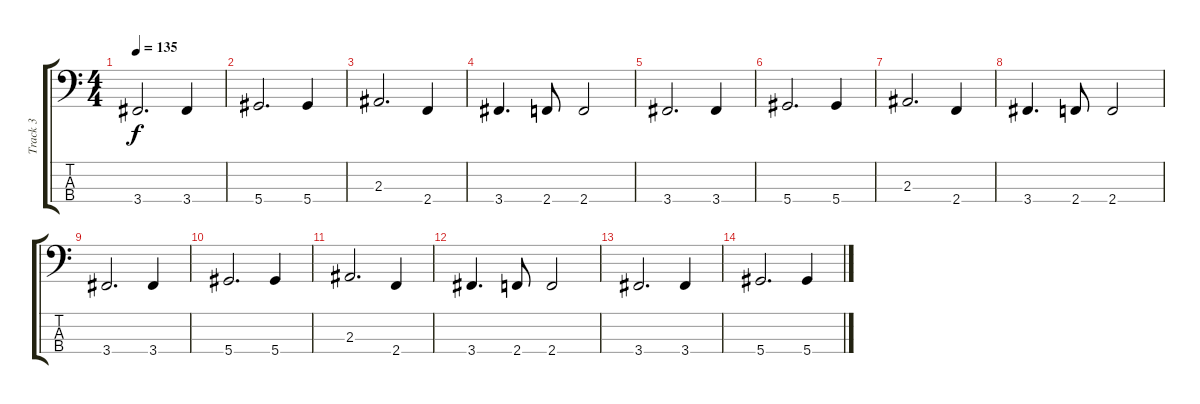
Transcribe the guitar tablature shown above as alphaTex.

\track ("Track 3" "Track 3") {instrument electricbassfinger}
\staff {score tabs}
\tuning (Gb2 Db2 Ab1 Eb1) {hide}
\ts (4 4)
\tempo 135
\clef f4
\ks c
3.4.2{d dy f} 3.4.4 |
5.4.2{d} 5.4.4 |
2.3.2{d} 2.4.4 |
3.4.4{d} 2.4.8 2.4.2 |
3.4.2{d} 3.4.4 |
5.4.2{d} 5.4.4 |
2.3.2{d} 2.4.4 |
3.4.4{d} 2.4.8 2.4.2 |
3.4.2{d} 3.4.4 |
5.4.2{d} 5.4.4 |
2.3.2{d volume 0} 2.4.4 |
3.4.4{d} 2.4.8 2.4.2 |
3.4.2{d} 3.4.4 |
5.4.2{d} 5.4.4
